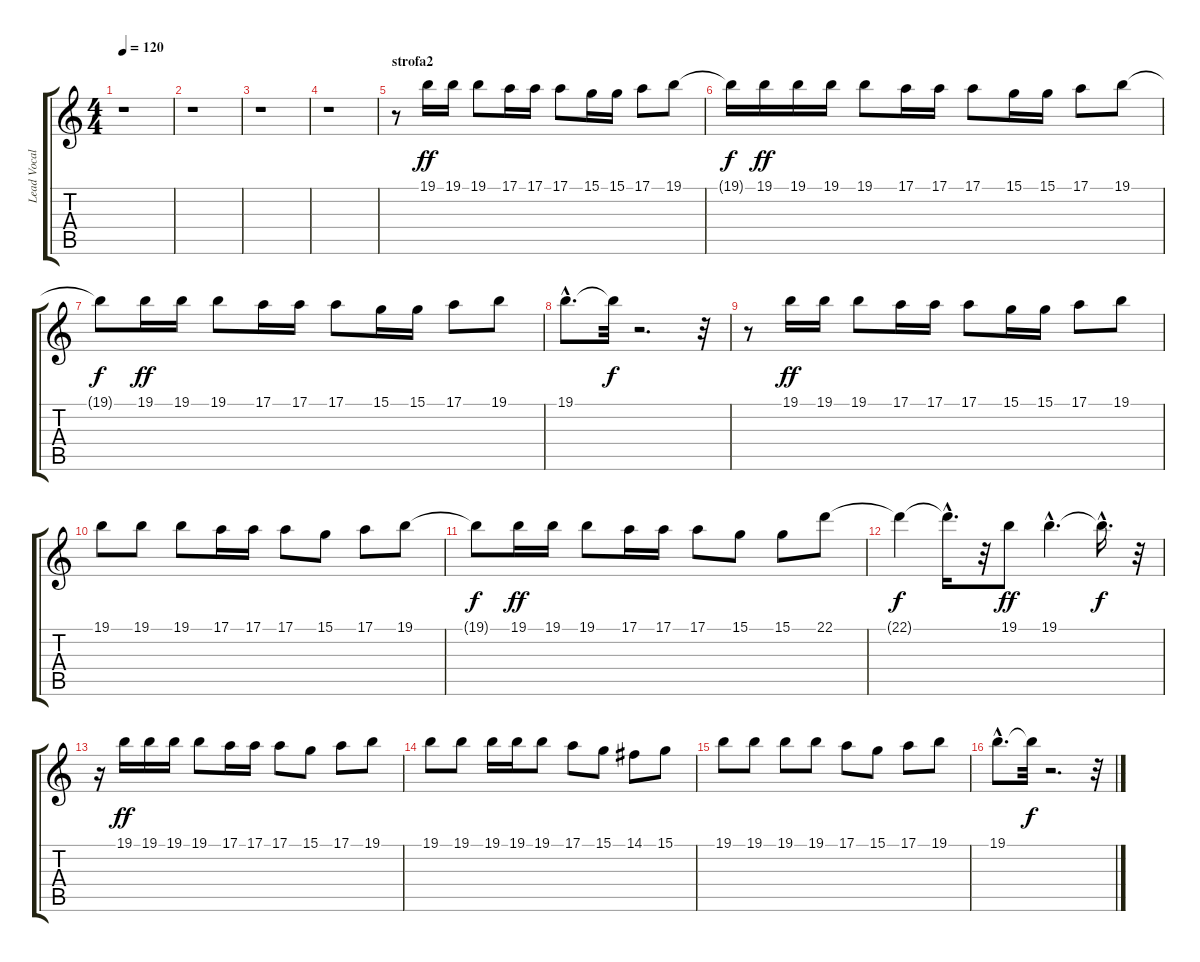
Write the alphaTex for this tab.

\track ("Lead Vocals (Bruce)" "Lead Vocal") {instrument choiraahs}
\staff {score tabs}
\tuning (E4 B3 G3 D3 A2 E2) {hide}
\ts (4 4)
\tempo 120
\clef g2
\ks c
r.1{dy f} |
r.1 |
r.1 |
r.1 |
\section ("" "strofa2")
r.8 19.1.16{dy ff} 19.1.16 19.1.8 17.1.16 17.1.16 17.1.8 15.1.16 15.1.16 17.1.8 19.1.8 |
19.1{t}.16{dy f} 19.1.16{dy ff} 19.1.16 19.1.16 19.1.8 17.1.16 17.1.16 17.1.8 15.1.16 15.1.16 17.1.8 19.1.8 |
19.1{t}.8{dy f} 19.1.16{dy ff} 19.1.16 19.1.8 17.1.16 17.1.16 17.1.8 15.1.16 15.1.16 17.1.8 19.1.8 |
19.1{hac}.8{d} 19.1{t}.32{dy f} r.2{d} r.32 |
r.8 19.1.16{dy ff} 19.1.16 19.1.8 17.1.16 17.1.16 17.1.8 15.1.16 15.1.16 17.1.8 19.1.8 |
19.1.8 19.1.8 19.1.8 17.1.16 17.1.16 17.1.8 15.1.8 17.1.8 19.1.8 |
19.1{t}.8{dy f} 19.1.16{dy ff} 19.1.16 19.1.8 17.1.16 17.1.16 17.1.8 15.1.8 15.1.8 22.1.8 |
22.1{t}.4{dy f} 22.1{hac t}.16{d} r.32 19.1.8{dy ff} 19.1{hac}.4{d} 19.1{hac t}.16{d dy f} r.32 |
r.16 19.1.16{dy ff} 19.1.16 19.1.16 19.1.8 17.1.16 17.1.16 17.1.8 15.1.8 17.1.8 19.1.8 |
19.1.8 19.1.8 19.1.16 19.1.16 19.1.8 17.1.8 15.1.8 14.1.8 15.1.8 |
19.1.8 19.1.8 19.1.8 19.1.8 17.1.8 15.1.8 17.1.8 19.1.8 |
19.1{hac}.8{d} 19.1{t}.32{dy f} r.2{d} r.32
